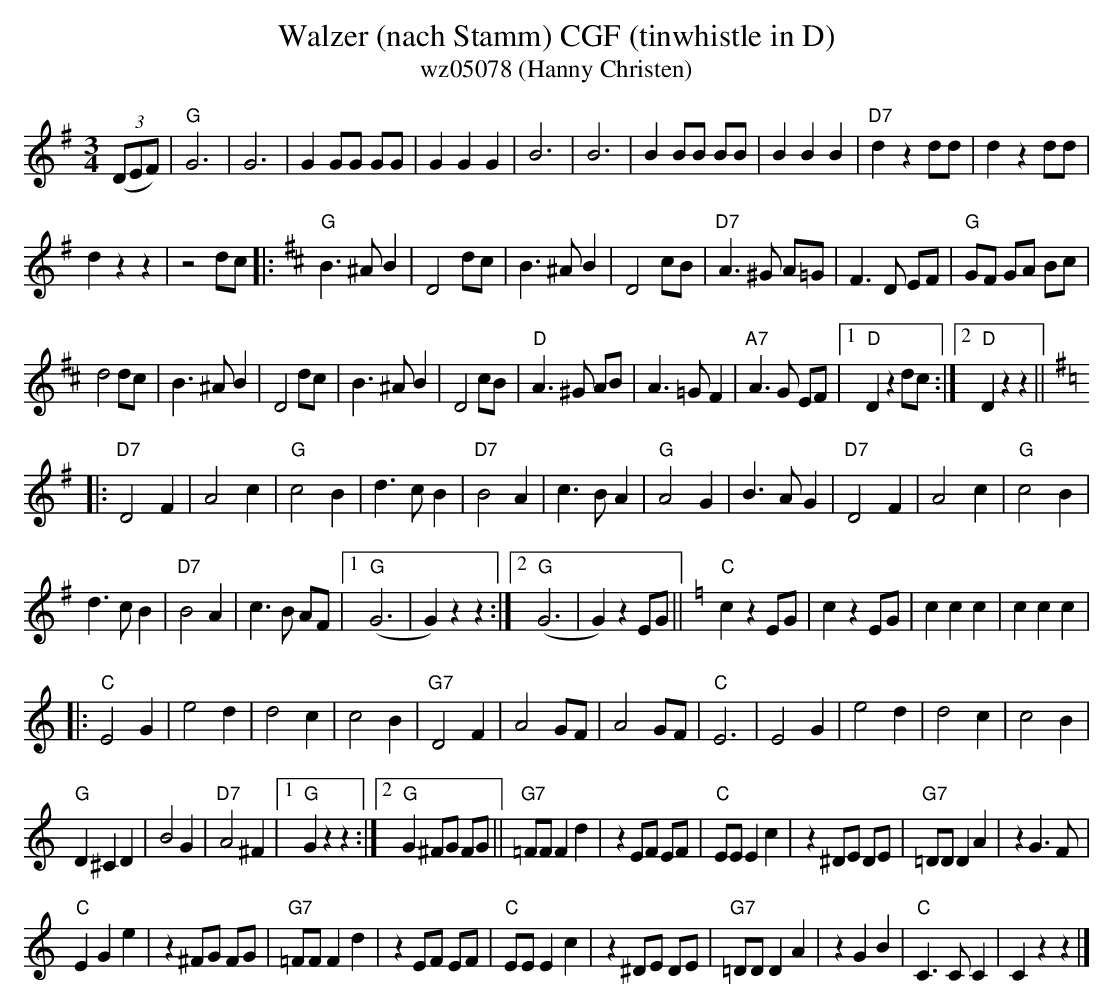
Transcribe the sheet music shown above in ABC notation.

X:1
T:Walzer (nach Stamm) CGF (tinwhistle in D)
T:wz05078 (Hanny Christen)
M:3/4
L:1/4
K:G%%MIDI gchordon
((3D/2E/2F/2) | "G"G3 | G3 | G G/2G/2 G/2G/2 | GGG | B3 | B3 | B B/2B/2 B/2B/2 | BBB | "D7"dz d/2d/2 | dz d/2d/2 |
dzz | z2 d/2c/2 |: [K:D] "G"B>^AB | D2 d/2c/2 | B>^AB | D2c/2B/2 | "D7"A>^G A/2=G/2 | F>D E/2F/2 | "G"G/2F/2 G/2A/2 B/2c/2 |
d2d/2c/2 | B>^AB | D2d/2c/2 | B>^AB | D2c/2B/2 | "D"A>^G A/2B/2 | A>=GF | "A7"A>G E/2F/2|1 "D"Dzd/2c/2 :|2 "D"Dzz ||
[K:G] |:"D7"D2F | A2c | "G"c2B | d>cB | "D7"B2A | c>BA | "G"A2G | B>AG | "D7"D2F | A2c | "G"c2B |
d>c B | "D7"B2A | c>B A/2F/2 |1 ("G"G3 | G)zz :|2 ("G"G3 | G)zE/2G/2 || [K:C] "C"czE/2G/2 | czE/2G/2 | ccc | ccc |
|: "C"E2G | e2d | d2c | c2B | "G7"D2F | A2G/2F/2 | A2G/2F/2 | "C"E3 | E2G | e2d | d2c | c2B |
"G"D^CD | B2G | "D7"A2^F |1 "G"Gzz :|2 "G"G ^F/2G/2 F/2G/2 || "G7"=F/2F/2 Fd | z E/2F/2 E/2F/2 | "C"E/2E/2Ec | z ^D/2E/2 D/2E/2 | "G7"=D/2D/2DA | zG>F |
"C"EGe | z^F/2G/2 F/2G/2 | "G7"=F/2F/2 Fd | zE/2F/2 E/2F/2 | "C"E/2E/2Ec | z ^D/2E/2 D/2E/2 | "G7"=D/2D/2DA | zGB | "C"C>CC | Czz |]
